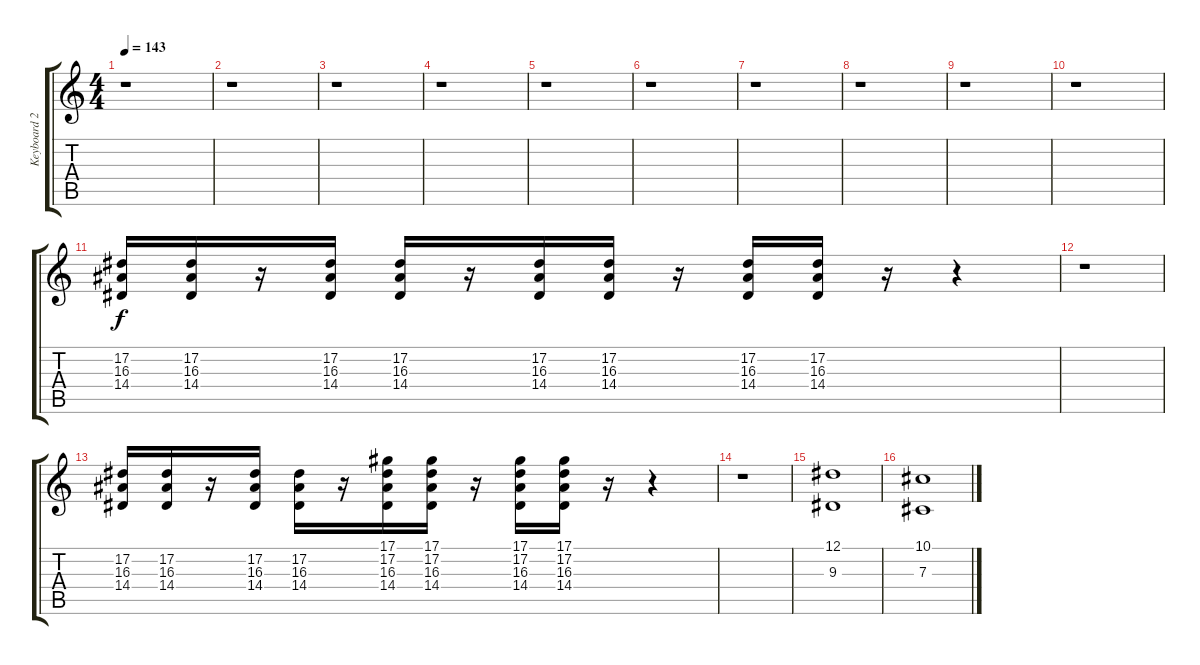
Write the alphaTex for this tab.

\track ("Keyboard 2" "Keyboard 2") {instrument stringensemble1}
\staff {score tabs}
\tuning (Eb4 Bb3 Gb3 Db3 Ab2 Eb2) {hide}
\ts (4 4)
\tempo 143
\clef g2
\ks c
r.1{dy f} |
\section ("" "")
r.1 |
r.1 |
r.1 |
r.1 |
r.1 |
r.1 |
r.1 |
r.1 |
\section ("" "")
r.1 |
(17.2 16.3 14.4).16 (17.2 16.3 14.4).16 r.16 (17.2 16.3 14.4).16 (17.2 16.3 14.4).16 r.16 (17.2 16.3 14.4).16 (17.2 16.3 14.4).16 r.16 (17.2 16.3 14.4).16 (17.2 16.3 14.4).16 r.16 r.4 |
r.1 |
(17.2 16.3 14.4).16 (17.2 16.3 14.4).16 r.16 (17.2 16.3 14.4).16 (17.2 16.3 14.4).16 r.16 (17.1 17.2 16.3 14.4).16 (17.1 17.2 16.3 14.4).16 r.16 (17.1 17.2 16.3 14.4).16 (17.1 17.2 16.3 14.4).16 r.16 r.4 |
r.1 |
\section ("" "")
(12.1 9.3).1 |
(10.1 7.3).1
